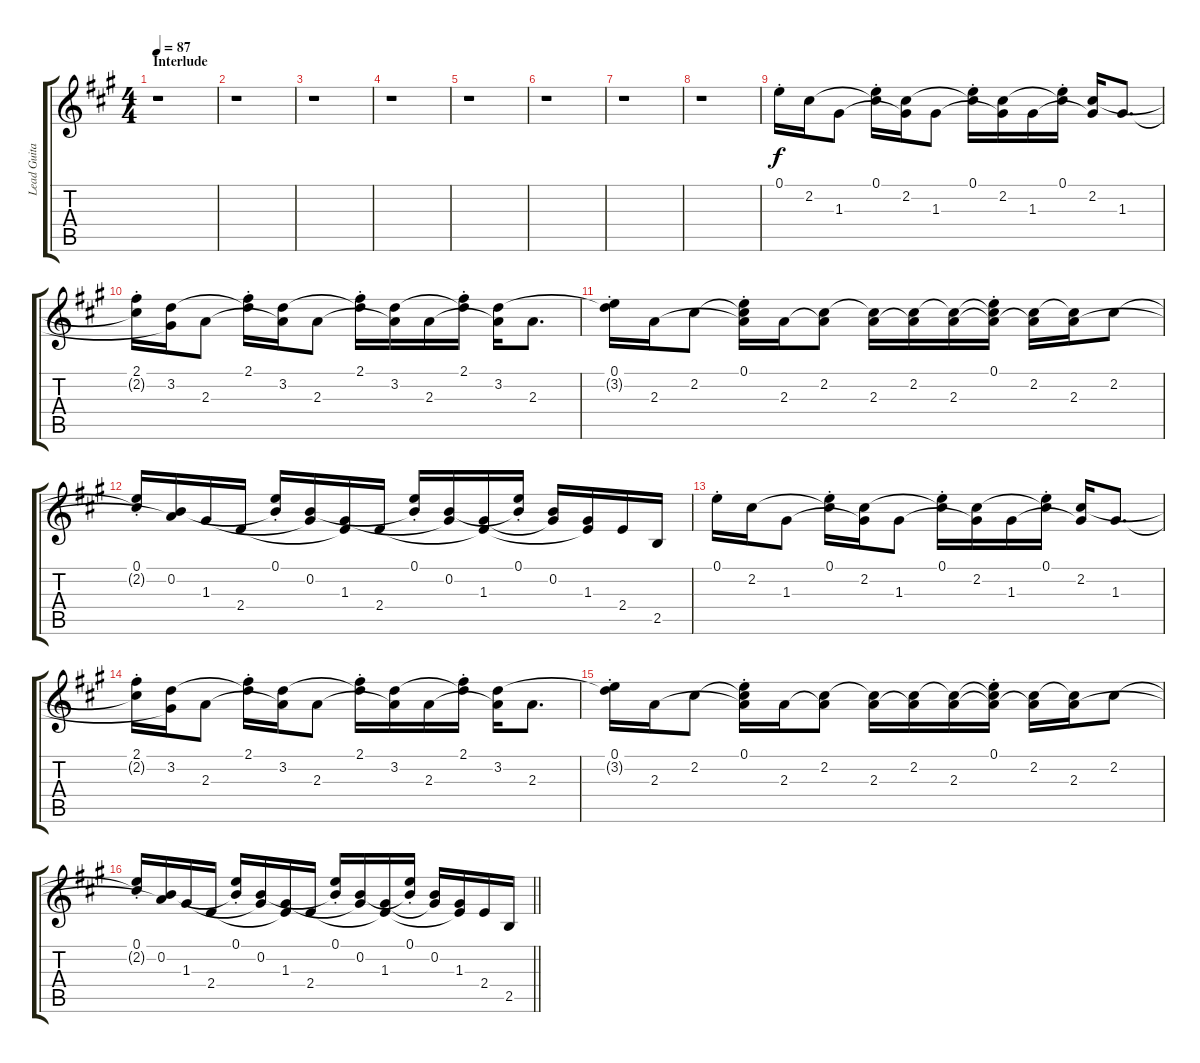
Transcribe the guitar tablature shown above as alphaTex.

\track ("Lead Guitar" "Lead Guita") {instrument electricguitarjazz}
\staff {score tabs}
\tuning (E4 B3 G3 D3 A2 E2) {hide}
\ts (4 4)
\section ("" "Interlude")
\tempo 87
\clef g2
\ks a
r.1{dy f} |
r.1 |
r.1 |
r.1 |
r.1 |
r.1 |
r.1 |
r.1 |
0.1{st}.16{instrument acousticguitarsteel} 2.2.16 1.3.8 (0.1{st} 2.2{t}).16 (2.2 1.3{t}).16 1.3.8 (0.1{st} 2.2{t}).16 (2.2 1.3{t}).16 1.3.16 (0.1{st} 2.2{t}).16 (2.2 1.3{t}).16 1.3.8{d} |
(2.1{st} 2.2{t}).16 (3.2 1.3{t}).16 2.3.8 (2.1{st} 3.2{t}).16 (3.2 2.3{t}).16 2.3.8 (2.1{st} 3.2{t}).16 (3.2 2.3{t}).16 2.3.16 (2.1{st} 3.2{t}).16 (3.2 2.3{t}).16 2.3.8{d} |
(0.1{st} 3.2{t}).16 2.3.16 2.2.8 (0.1{st} 2.2{t} 2.3{t}).16 2.3.16 (2.2 2.3{t}).8 (2.2{t} 2.3).16 (2.2 2.3{t}).16 (2.2{t} 2.3).16 (0.1{st} 2.2{t} 2.3{t}).16 (2.2 2.3{t}).16 (2.2{t} 2.3).16 2.2.8 |
(0.1{st} 2.2{t}).16 (0.2 2.3{t}).16 1.3.16 2.4.16 (0.1{st} 0.2{t}).16 (0.2 1.3{t}).16 (1.3 2.4{t}).16 2.4.16 (0.1{st} 0.2{t}).16 (0.2 1.3{t}).16 (1.3 2.4{t}).16 (0.1{st} 0.2{t}).16 (0.2 1.3{t}).16 (1.3 2.4{t}).16 2.4.16 2.5.16 |
0.1{st}.16 2.2.16 1.3.8 (0.1{st} 2.2{t}).16 (2.2 1.3{t}).16 1.3.8 (0.1{st} 2.2{t}).16 (2.2 1.3{t}).16 1.3.16 (0.1{st} 2.2{t}).16 (2.2 1.3{t}).16 1.3.8{d} |
(2.1{st} 2.2{t}).16 (3.2 1.3{t}).16 2.3.8 (2.1{st} 3.2{t}).16 (3.2 2.3{t}).16 2.3.8 (2.1{st} 3.2{t}).16 (3.2 2.3{t}).16 2.3.16 (2.1{st} 3.2{t}).16 (3.2 2.3{t}).16 2.3.8{d} |
(0.1{st} 3.2{t}).16 2.3.16 2.2.8 (0.1{st} 2.2{t} 2.3{t}).16 2.3.16 (2.2 2.3{t}).8 (2.2{t} 2.3).16 (2.2 2.3{t}).16 (2.2{t} 2.3).16 (0.1{st} 2.2{t} 2.3{t}).16 (2.2 2.3{t}).16 (2.2{t} 2.3).16 2.2.8 |
\barLineRight lightlight
(0.1{st} 2.2{t}).16 (0.2 2.3{t}).16 1.3.16 2.4.16 (0.1{st} 0.2{t}).16 (0.2 1.3{t}).16 (1.3 2.4{t}).16 2.4.16 (0.1{st} 0.2{t}).16 (0.2 1.3{t}).16 (1.3 2.4{t}).16 (0.1{st} 0.2{t}).16 (0.2 1.3{t}).16 (1.3 2.4{t}).16 2.4.16 2.5.16
